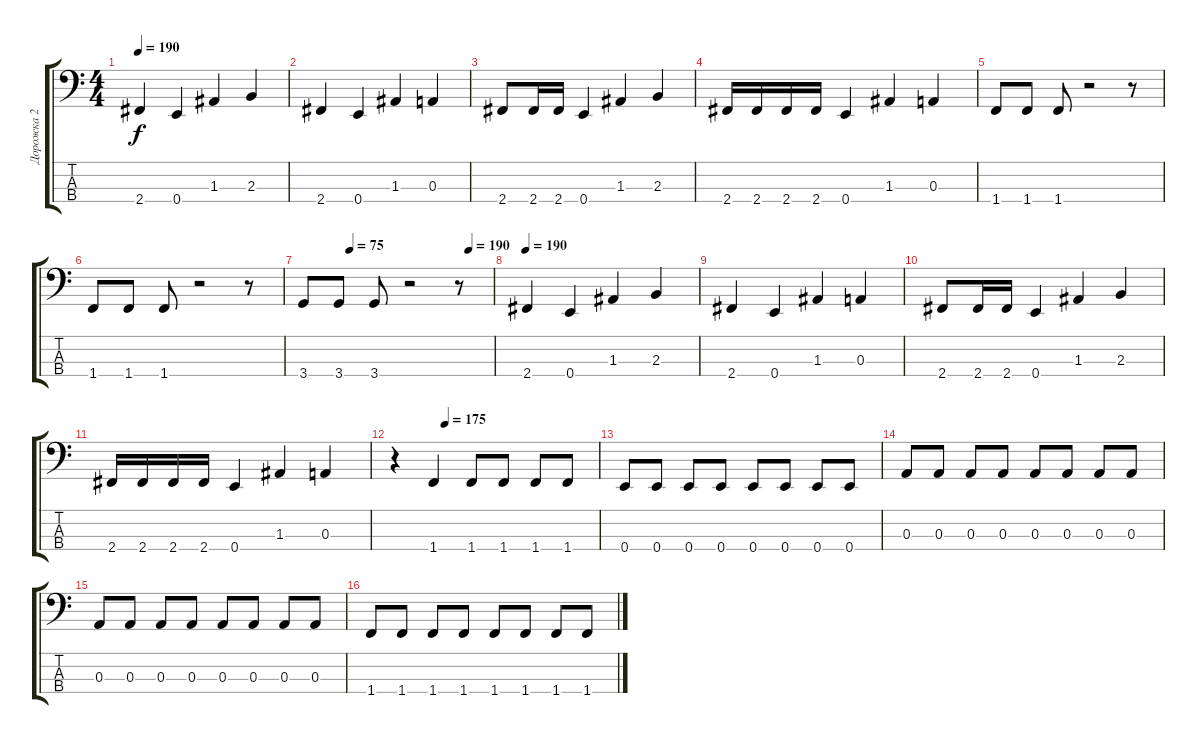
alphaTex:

\track ("Дорожка 2" "Дорожка 2") {instrument electricbasspick}
\staff {score tabs}
\tuning (G2 D2 A1 E1) {hide}
\ts (4 4)
\tempo 190
\clef f4
\ks c
2.4.4{dy f} 0.4.4 1.3.4 2.3.4 |
2.4.4 0.4.4 1.3.4 0.3.4 |
2.4.8 2.4.16 2.4.16 0.4.4 1.3.4 2.3.4 |
2.4.16 2.4.16 2.4.16 2.4.16 0.4.4 1.3.4 0.3.4 |
1.4.8 1.4.8 1.4.8 r.2 r.8 |
1.4.8 1.4.8 1.4.8 r.2 r.8 |
\tempo (75 0.25)
\tempo (190 0.875)
3.4.8 3.4.8 3.4.8 r.2 r.8 |
\tempo 195
\tempo 190
2.4.4 0.4.4 1.3.4 2.3.4 |
2.4.4 0.4.4 1.3.4 0.3.4 |
2.4.8 2.4.16 2.4.16 0.4.4 1.3.4 2.3.4 |
2.4.16 2.4.16 2.4.16 2.4.16 0.4.4 1.3.4 0.3.4 |
\tempo (175 0.25)
r.4 1.4.4 1.4.8 1.4.8 1.4.8 1.4.8 |
0.4.8 0.4.8 0.4.8 0.4.8 0.4.8 0.4.8 0.4.8 0.4.8 |
0.3.8 0.3.8 0.3.8 0.3.8 0.3.8 0.3.8 0.3.8 0.3.8 |
0.3.8 0.3.8 0.3.8 0.3.8 0.3.8 0.3.8 0.3.8 0.3.8 |
1.4.8 1.4.8 1.4.8 1.4.8 1.4.8 1.4.8 1.4.8 1.4.8
